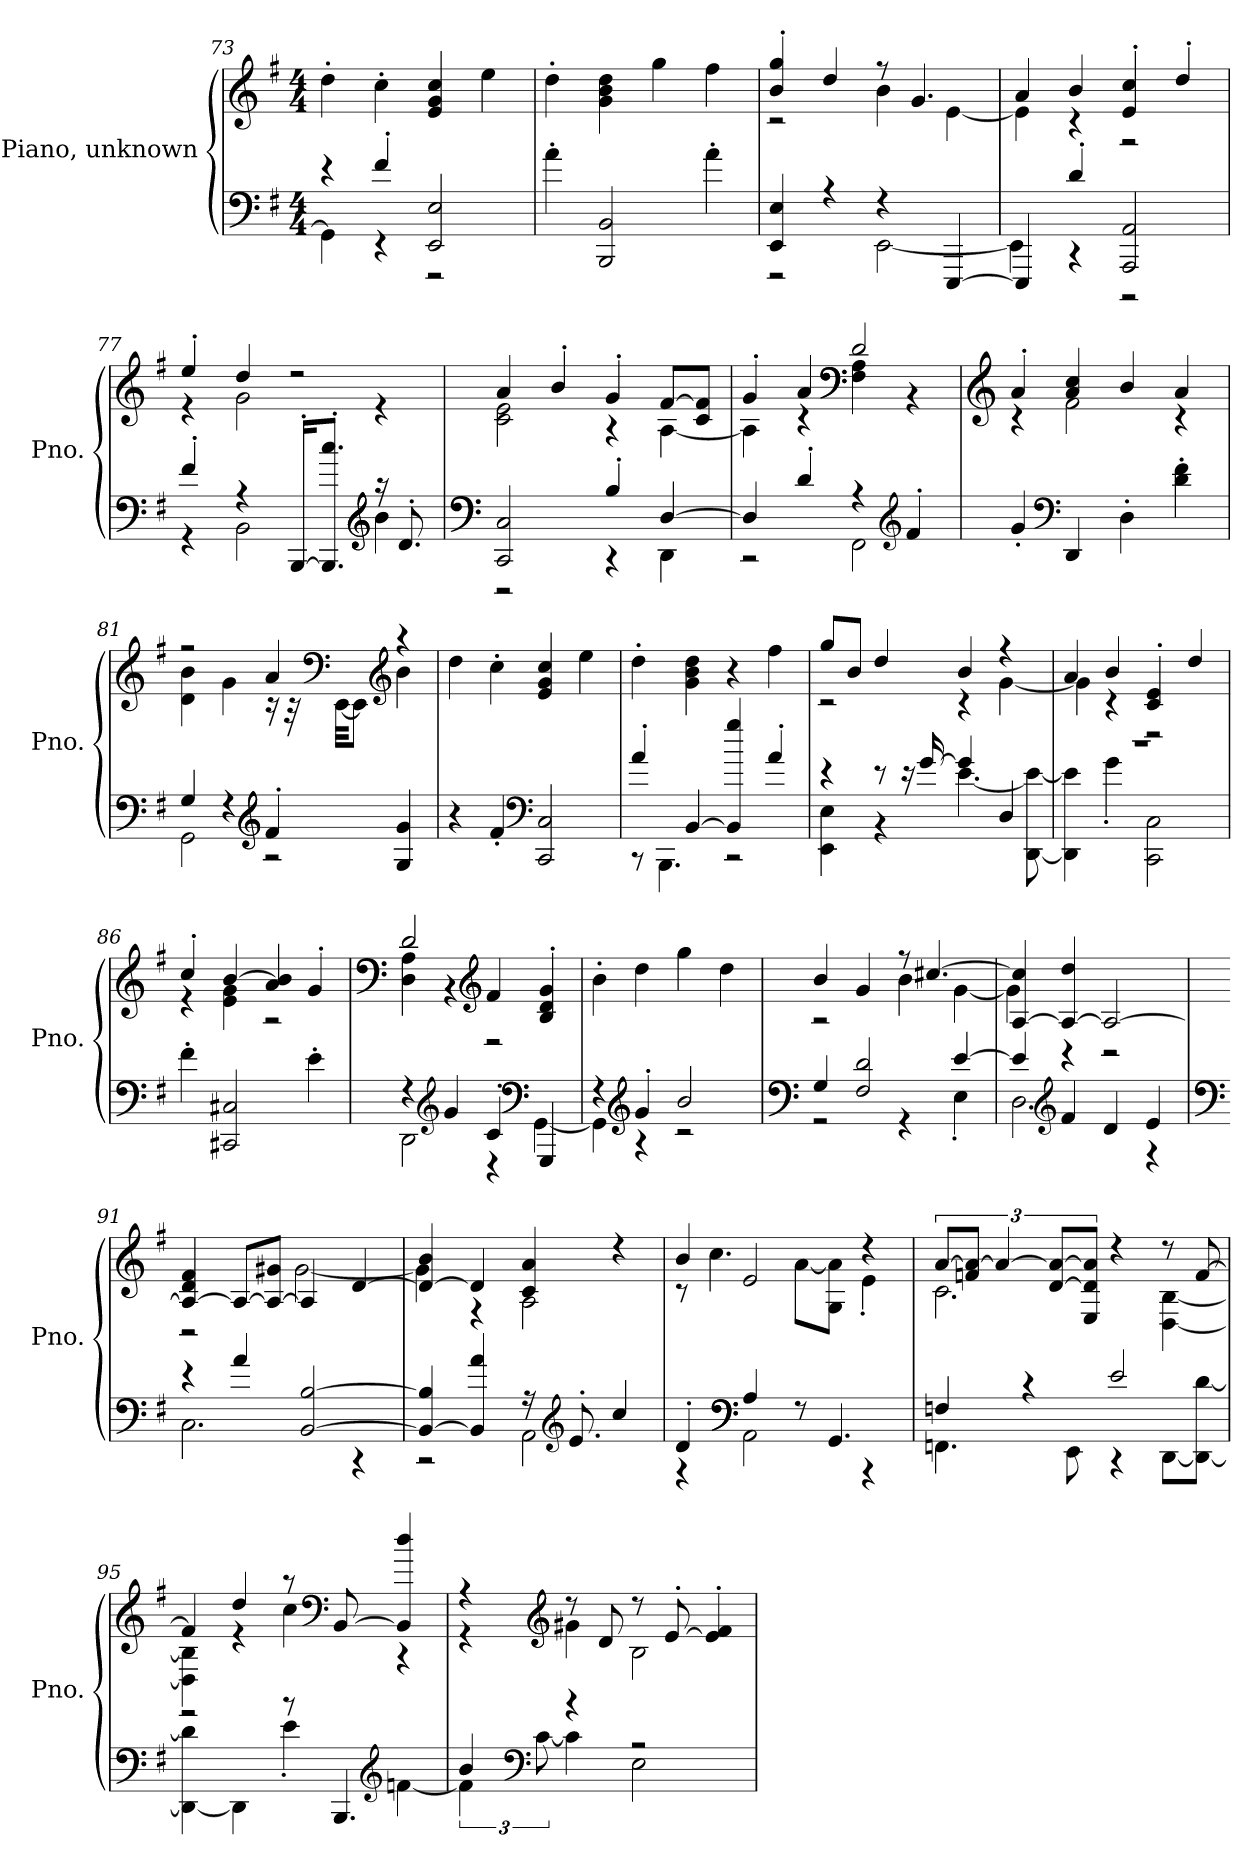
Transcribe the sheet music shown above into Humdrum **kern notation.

**kern	**kern
*part1	*part1
*staff2	*staff1
*I"Piano, unknown	*
*I'Pno.	*
*clefF4	*clefG2
*k[f#]	*k[f#]
*M4/4	*M4/4
=73	=73
*^	*
4r	4GG\]	4dd'\
4f#'/	4r	4cc'\
2EE/ 2E/	2r	4e/ 4g/ 4cc/
.	.	4ee\
*v	*v	*
=74	=74
4a'\	4dd'\
2BBB/ 2BB/	4g\ 4b\ 4dd\
.	4gg\
4a'\	4ff#\
=75	=75
*^	*^
4EE/ 4E/	2r	4b/' 4gg/'	2r
4r	.	4dd/	.
4r	[2EE\	8r	4b\
.	.	4.g/	.
[4EEE/	.	.	[4e\
=76	=76	=76	=76
4EEE/]	4EE\]	4a/	4e\]
4d'/	4r	4b/	4r
2AAA/ 2AA/	2r	4e/' 4cc/'	2r
.	.	4dd'/	.
!!LO:LB:g=z	!!
=77	=77	=77	=77
4f#'/	4r	4ee'/	4r
4r	2BB\	4dd/	2g\
[16BBB'/KL	.	2r	.
8.BBB/]' 8.cc/'J	.	.	.
*clefG2	*	*	*
16r	4b\	.	4r
8.d'/	.	.	.
=78	=78	=78	=78
*clefF4	*	*	*
2CC/ 2C/	2r	4a/	2c\ 2e\
.	.	4b'/	.
4B'/	4r	4g'/	4r
[4D/	4DD\	[8f#/L	[4A\
.	.	8c/ 8f#/]J	.
=79	=79	=79	=79
4D/]	2r	4g'/	4A\]
4d'/	.	4a/	4r
*	*	*clefF4	*
4r	2FF#\	2d/	4F#\ 4A\
*clefG2	*	*	*
4f#'/	.	.	4r
*v	*v	*	*
=80	=80	=80
*	*clefG2	*
4g'/	4a'/	4r
*clefF4	*	*
4DD/	4a/ 4cc/	2f#\
4D'\	4b/	.
4d\' 4f#\'	4a/	4r
!!LO:LB:g=z	!!
=81	=81	=81
*^	*	*
4G/	2GG\	2r	4d\ 4b\
4r	.	.	4g\
*clefG2	*	*	*
4f#'/	2r	4a/	16r
.	.	.	32r
*	*	*clefF4	*
.	.	.	[32EE\KKL
.	.	.	8EE\J]
*	*	*clefG2	*
4G/ 4g/	.	4r	4b\
*v	*v	*	*
*	*v	*v
=82	=82
4r	4dd\
4f#'/	4cc'\
*clefF4	*
2CC/ 2C/	4e/ 4g/ 4cc/
.	4ee\
=83	=83
*^	*
4a'/	8r	4dd'\
.	4.BBB\	.
[4BB/	.	4g\ 4b\ 4dd\
4BB/] 4gg/	2r	4r
4a'/	.	4ff#\
=84	=84	=84
*	*	*^
4r	4EE\ 4E\	8gg/L	2r
.	.	8b/J	.
8r	4r	4dd/	.
16r	.	.	.
[16g/	.	.	.
4g/]	[4.e\	4b/	4r
4D/	.	4r	[4g\
.	[8DD\ 8e\_	.	.
=85	=85	=85	=85
1r	4DD\] 4e\]	4a/	4g\]
.	4g'\	4b/	4r
.	2CC\ 2C\	4c/' 4e/'	2r
.	.	4dd/	.
*v	*v	*	*
!!LO:LB:g=z	!!
=86	=86	=86
4f#'\	4cc'/	4r
2CC#X/ 2C#X/	[4b/	4e\ 4g\
.	4a/ 4b/]	2r
4e'\	4g'/	.
=87	=87	=87
*	*clefF4	*
*^	*	*
4r	2DD\	2d/	4D\ 4A\
*clefG2	*	*	*
4g/	.	.	4r
*	*	*clefG2	*
4c'/	4r	4f#/	2r
*clefF4	*	*	*
4GGG/	[4GG\	4B/' 4d/' 4g/'	.
*	*	*v	*v
=88	=88	=88
4r	4GG\]	4b'\
*clefG2	*	*
4g'/	4r	4dd\
2b/	2r	4gg\
.	.	4dd\
=89	=89	=89
*clefF4	*	*
*	*	*^
4G/	2r	4b/	2r
2F#/ 2d/	.	4g/	.
.	4r	8r	4b\
.	.	[4.cc#X/	.
[4e/	4E'\	.	[4g\
=90	=90	=90	=90
4e/]	2.D\	[4A/ 4cc#/]	4g\]
*clefG2	*	*	*
4f#/	.	4A/_ 4dd/	4r
4d/	.	2A/_	2r
4e/	4r	.	.
!!LO:LB:g=z	!!
=91	=91	=91	=91
*clefF4	*	*	*
4r	2.C\	4A/_ 4d/ 4f#/	2r
4a/	.	8A/L_	.
.	.	8A/_ 8g#X/J	.
[2BB/ [2B/	.	4A/]	[2g#\
.	4r	[4d/	.
=92	=92	=92	=92
4BB/_ 4B/]	2r	4d/_ 4b/	4g#\]
4BB/] 4a/	.	4d/]	4r
16r	2AA\	4c/ 4a/	2A\
*clefG2	*	*	*
8.e'/	.	.	.
4cc/	.	4r	.
=93	=93	=93	=93
4d'/	4r	4b/	8r
.	.	.	4.cc\
*clefF4	*	*	*
4A/	2AA\	2e/	.
8r	.	.	[8a\L
4.GG/	.	.	8G\ 8a\]J
.	4r	4r	4e'\
=94	=94	=94	=94
4Fn/	4.FFn\	[12a/L	2.c\
.	.	12fn/ 12a/_J	.
.	.	6a/_	.
4r	.	.	.
.	.	[12d/ 12a/_L	.
.	8EE\	.	.
.	.	12E/ 12d/] 12a/]J	.
2e/	4r	4r	.
.	[8DD\L	8r	[4D\ [4B\
.	8DD\_ [8d\J	[8f/	.
!!LO:PB:g=z	!!
=95	=95	=95	=95
2r	4DD\_ 4d\]	4f/]	4D\] 4B\]
.	4DD\]	4dd/	4r
8r	4e'\	8r	4cc\
*	*	*clefF4	*
4.BBB/	.	[8BB/	.
*clefG2	*	*	*
.	[4fn\	4BB/] 4dd/	4r
=96	=96	=96	=96
4b/	6f\]	4r	4r
*clefF4	*	*	*
.	[12c\	.	.
*	*	*clefG2	*
4r	4c\]	8r	4g#X\
.	.	8d/	.
2r	2E\	8r	2B\
.	.	[8e'/	.
.	.	4e/]' 4f#/'	.
*v	*v	*	*
*	*v	*v
=	=
*-	*-
